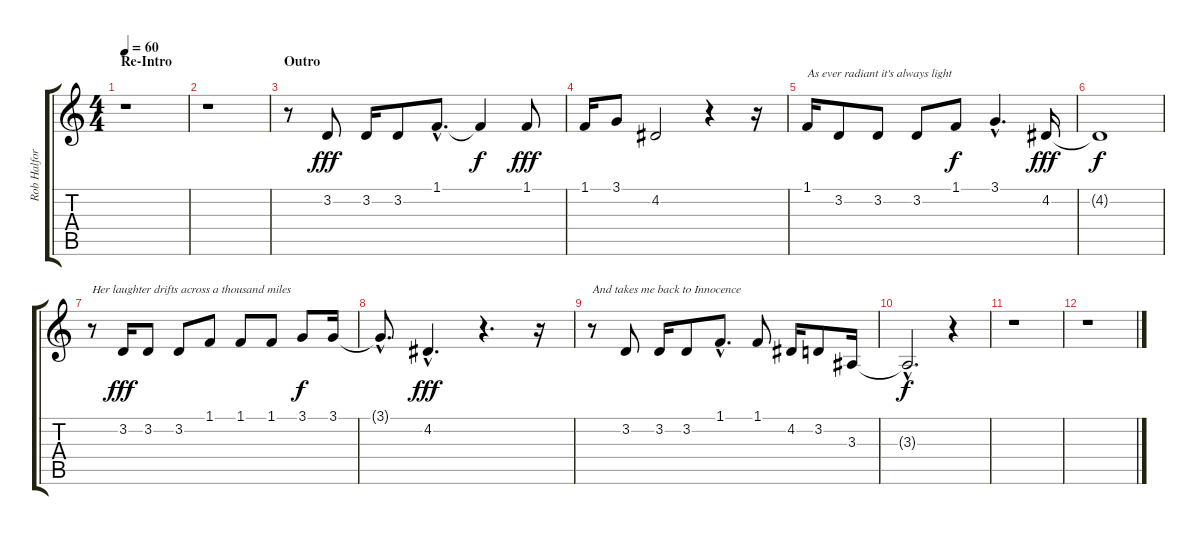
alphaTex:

\track ("Rob Halford" "Rob Halfor") {instrument altosax}
\staff {score tabs}
\tuning (E4 B3 G3 D3 A2 E2) {hide}
\ts (4 4)
\section ("" "Re-Intro")
\tempo 60
\clef g2
\ks c
r.1{dy fff} |
r.1 |
\section ("" "Outro")
r.8 3.2.8 3.2.16 3.2.8 1.1{hac}.8{d} 1.1{t}.4{dy f} 1.1.8{dy fff} |
1.1.16 3.1.8 4.2.2 r.4 r.16 |
1.1.16{txt "As ever radiant it's always light "} 3.2.8 3.2.8 3.2.8 1.1.8{dy f} 3.1{hac}.4{d} 4.2.16{dy fff} |
4.2{t}.1{dy f} |
r.8{txt "Her laughter drifts across a thousand miles "} 3.2.16{dy fff} 3.2.8 3.2.8 1.1.8 1.1.8 1.1.8 3.1.8{dy f} 3.1.16 |
3.1{hac t}.8{d} 4.2{hac}.4{d dy fff} r.4{d} r.16 |
r.8{txt "And takes me back to Innocence"} 3.2.8 3.2.16 3.2.8 1.1{hac}.8{d} 1.1.8 4.2.16 3.2.8 3.3.16 |
3.3{hac t}.2{d dy f} r.4 |
r.1 |
r.1
